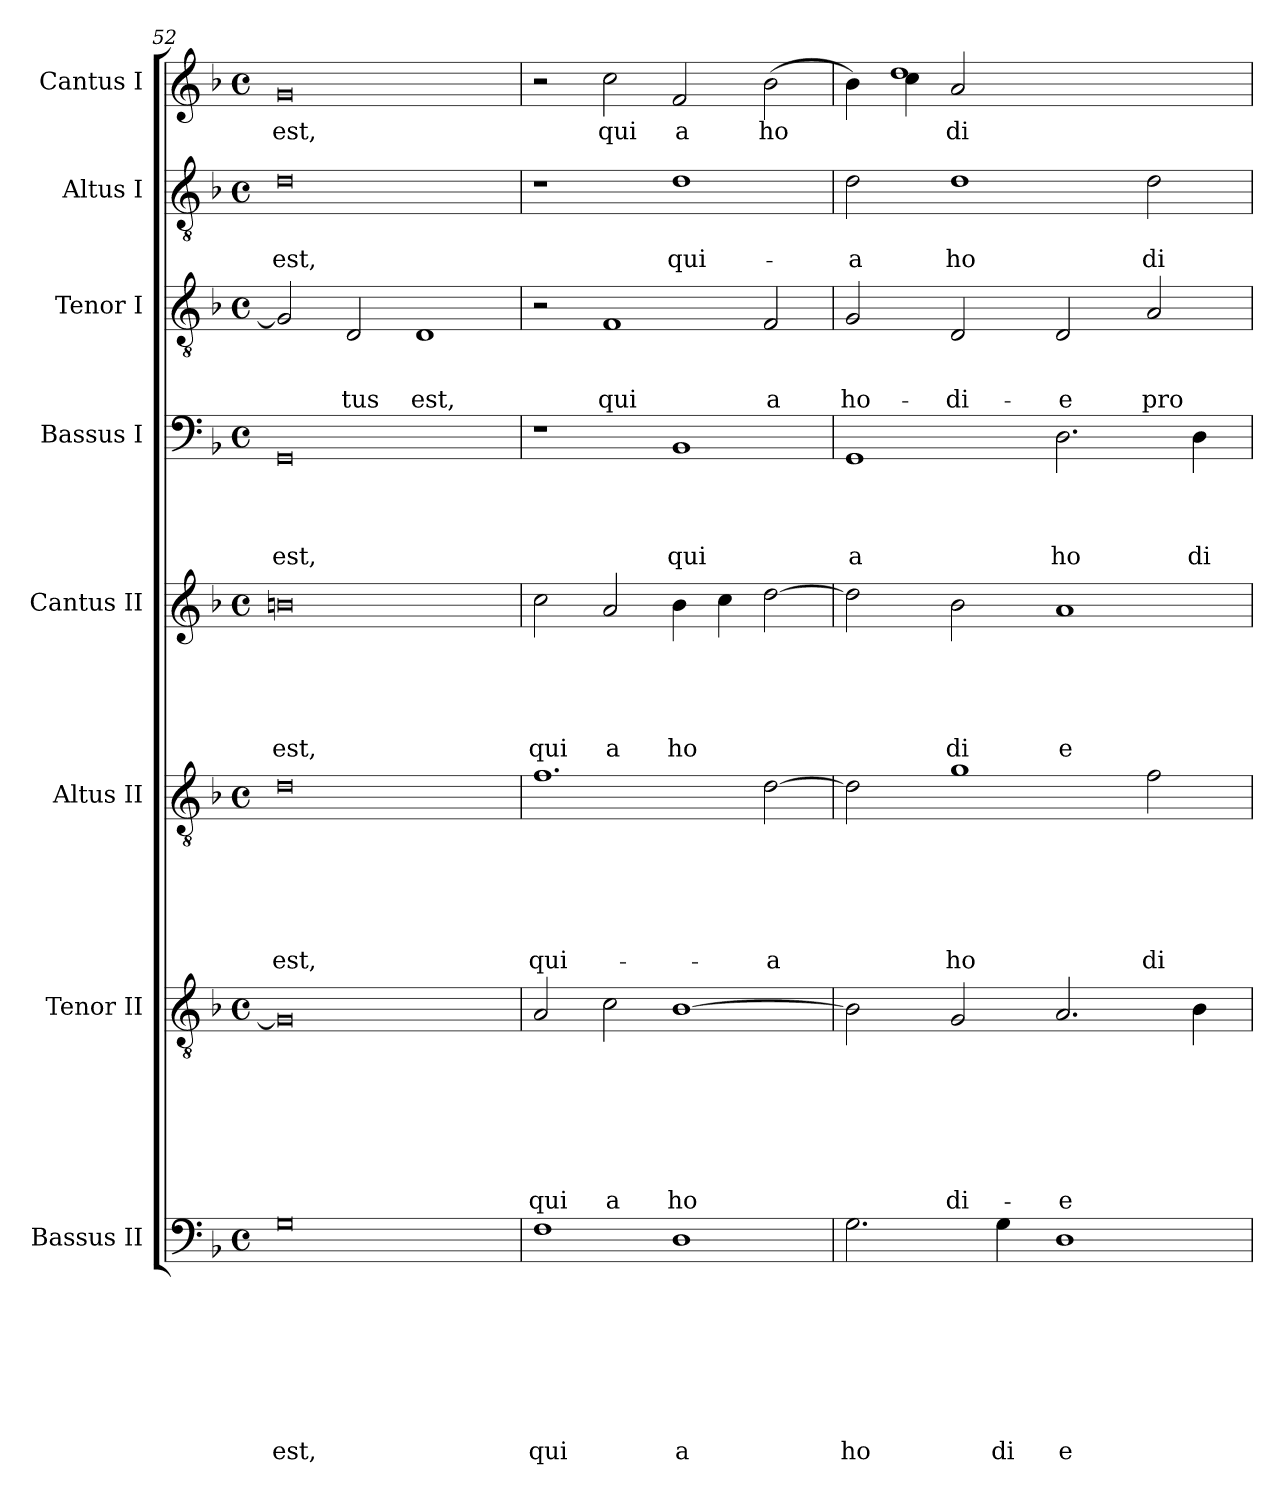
**kern	**text	**text	**text	**text	**text	**text	**text	**text	**kern	**text	**text	**text	**text	**text	**text	**text	**kern	**text	**text	**text	**text	**text	**text	**kern	**text	**text	**text	**text	**text	**kern	**text	**text	**text	**text	**kern	**text	**text	**text	**kern	**text	**text	**kern	**text
*part8	*part8	*part8	*part8	*part8	*part8	*part8	*part8	*part8	*part7	*part7	*part7	*part7	*part7	*part7	*part7	*part7	*part6	*part6	*part6	*part6	*part6	*part6	*part6	*part5	*part5	*part5	*part5	*part5	*part5	*part4	*part4	*part4	*part4	*part4	*part3	*part3	*part3	*part3	*part2	*part2	*part2	*part1	*part1
*staff8	*staff8	*staff8	*staff8	*staff8	*staff8	*staff8	*staff8	*staff8	*staff7	*staff7	*staff7	*staff7	*staff7	*staff7	*staff7	*staff7	*staff6	*staff6	*staff6	*staff6	*staff6	*staff6	*staff6	*staff5	*staff5	*staff5	*staff5	*staff5	*staff5	*staff4	*staff4	*staff4	*staff4	*staff4	*staff3	*staff3	*staff3	*staff3	*staff2	*staff2	*staff2	*staff1	*staff1
*I"Bassus II	*	*	*	*	*	*	*	*	*I"Tenor II	*	*	*	*	*	*	*	*I"Altus II	*	*	*	*	*	*	*I"Cantus II	*	*	*	*	*	*I"Bassus I	*	*	*	*	*I"Tenor I	*	*	*	*I"Altus I	*	*	*I"Cantus I	*
*clefF4	*	*	*	*	*	*	*	*	*clefGv2	*	*	*	*	*	*	*	*clefGv2	*	*	*	*	*	*	*clefG2	*	*	*	*	*	*clefF4	*	*	*	*	*clefGv2	*	*	*	*clefGv2	*	*	*clefG2	*
*k[b-]	*	*	*	*	*	*	*	*	*k[b-]	*	*	*	*	*	*	*	*k[b-]	*	*	*	*	*	*	*k[b-]	*	*	*	*	*	*k[b-]	*	*	*	*	*k[b-]	*	*	*	*k[b-]	*	*	*k[b-]	*
*F:	*	*	*	*	*	*	*	*	*F:	*	*	*	*	*	*	*	*F:	*	*	*	*	*	*	*F:	*	*	*	*	*	*F:	*	*	*	*	*F:	*	*	*	*F:	*	*	*F:	*
*M4/4	*	*	*	*	*	*	*	*	*M4/4	*	*	*	*	*	*	*	*M4/4	*	*	*	*	*	*	*M4/4	*	*	*	*	*	*M4/4	*	*	*	*	*M4/4	*	*	*	*M4/4	*	*	*M4/4	*
*met(c)	*	*	*	*	*	*	*	*	*met(c)	*	*	*	*	*	*	*	*met(c)	*	*	*	*	*	*	*met(c)	*	*	*	*	*	*met(c)	*	*	*	*	*met(c)	*	*	*	*met(c)	*	*	*met(c)	*
=52	=52	=52	=52	=52	=52	=52	=52	=52	=52	=52	=52	=52	=52	=52	=52	=52	=52	=52	=52	=52	=52	=52	=52	=52	=52	=52	=52	=52	=52	=52	=52	=52	=52	=52	=52	=52	=52	=52	=52	=52	=52	=52	=52
!	!	!	!	!	!	!	!	!LO:LY:b	!	!	!	!	!	!	!	!	!	!	!	!	!	!	!LO:LY:b	!	!	!	!	!	!LO:LY:b	!	!	!	!	!LO:LY:b	!	!	!	!	!	!	!LO:LY:b	!	!LO:LY:b
0G	.	.	.	.	.	.	.	est,	0G]	.	.	.	.	.	.	.	0d	.	.	.	.	.	est,	0bn	.	.	.	.	est,	0GG	.	.	.	est,	2G/]	.	.	.	0d	.	est,	0g	est,
!	!	!	!	!	!	!	!	!	!	!	!	!	!	!	!	!	!	!	!	!	!	!	!	!	!	!	!	!	!	!	!	!	!	!	!	!	!	!LO:LY:b	!	!	!	!	!
.	.	.	.	.	.	.	.	.	.	.	.	.	.	.	.	.	.	.	.	.	.	.	.	.	.	.	.	.	.	.	.	.	.	.	2D/	.	.	tus	.	.	.	.	.
!	!	!	!	!	!	!	!	!	!	!	!	!	!	!	!	!	!	!	!	!	!	!	!	!	!	!	!	!	!	!	!	!	!	!	!	!	!	!LO:LY:b	!	!	!	!	!
.	.	.	.	.	.	.	.	.	.	.	.	.	.	.	.	.	.	.	.	.	.	.	.	.	.	.	.	.	.	.	.	.	.	.	1D	.	.	est,	.	.	.	.	.
=53	=53	=53	=53	=53	=53	=53	=53	=53	=53	=53	=53	=53	=53	=53	=53	=53	=53	=53	=53	=53	=53	=53	=53	=53	=53	=53	=53	=53	=53	=53	=53	=53	=53	=53	=53	=53	=53	=53	=53	=53	=53	=53	=53
!	!	!	!	!	!	!	!	!LO:LY:b	!	!	!	!	!	!	!	!LO:LY:b	!	!	!	!	!	!	!LO:LY:b	!	!	!	!	!	!LO:LY:b	!	!	!	!	!	!	!	!	!	!	!	!	!	!
1F	.	.	.	.	.	.	.	qui	2A/	.	.	.	.	.	.	qui	1.f	.	.	.	.	.	qui-	2cc\	.	.	.	.	qui	1r	.	.	.	.	2r	.	.	.	1r	.	.	2r	.
!	!	!	!	!	!	!	!	!	!	!	!	!	!	!	!	!LO:LY:b	!	!	!	!	!	!	!	!	!	!	!	!	!LO:LY:b	!	!	!	!	!	!	!	!	!LO:LY:b	!	!	!	!	!LO:LY:b
.	.	.	.	.	.	.	.	.	2c\	.	.	.	.	.	.	a	.	.	.	.	.	.	.	2a/	.	.	.	.	a	.	.	.	.	.	1F	.	.	qui	.	.	.	2cc\	qui
!	!	!	!	!	!	!	!	!LO:LY:b	!	!	!	!	!	!	!	!LO:LY:b	!	!	!	!	!	!	!	!	!	!	!	!	!LO:LY:b	!	!	!	!	!LO:LY:b	!	!	!	!	!	!	!LO:LY:b	!	!LO:LY:b
1D	.	.	.	.	.	.	.	a	[<1B-	.	.	.	.	.	.	ho	.	.	.	.	.	.	.	4b-\	.	.	.	.	ho	1BB-	.	.	.	qui	.	.	.	.	1d	.	qui-	2f/	a
.	.	.	.	.	.	.	.	.	.	.	.	.	.	.	.	.	.	.	.	.	.	.	.	4cc\	.	.	.	.	.	.	.	.	.	.	.	.	.	.	.	.	.	.	.
!	!	!	!	!	!	!	!	!	!	!	!	!	!	!	!	!	!	!	!	!	!	!	!LO:LY:b	!	!	!	!	!	!	!	!	!	!	!	!	!	!	!LO:LY:b	!	!	!	!	!LO:LY:b
.	.	.	.	.	.	.	.	.	.	.	.	.	.	.	.	.	[<2d\	.	.	.	.	.	-a	[<2dd\	.	.	.	.	.	.	.	.	.	.	2F/	.	.	a	.	.	.	(>2b-\	ho
!!LO:LB:g=z
=54	=54	=54	=54	=54	=54	=54	=54	=54	=54	=54	=54	=54	=54	=54	=54	=54	=54	=54	=54	=54	=54	=54	=54	=54	=54	=54	=54	=54	=54	=54	=54	=54	=54	=54	=54	=54	=54	=54	=54	=54	=54	=54	=54
!	!	!	!	!	!	!	!	!LO:LY:b	!	!	!	!	!	!	!	!	!	!	!	!	!	!	!	!	!	!	!	!	!	!	!	!	!	!LO:LY:b	!	!	!	!LO:LY:b	!	!	!LO:LY:b	!	!
*	*	*	*	*	*	*	*	*	*	*	*	*	*	*	*	*	*	*	*	*	*	*	*	*	*	*	*	*	*	*	*	*	*	*	*	*	*	*	*	*	*	*^	*
*	*	*	*	*	*	*	*	*	*	*	*	*	*	*	*	*	*	*	*	*	*	*	*	*	*	*	*	*	*	*	*	*	*	*	*	*	*	*	*	*	*	*	*^	*
2.G\	.	.	.	.	.	.	.	ho	2B-\]	.	.	.	.	.	.	.	2d\]	.	.	.	.	.	.	2dd\]	.	.	.	.	.	1GG	.	.	.	a	2G/	.	.	ho-	2d\	.	-a	8ryy	4b-\)	4ryy	.
.	.	.	.	.	.	.	.	.	.	.	.	.	.	.	.	.	.	.	.	.	.	.	.	.	.	.	.	.	.	.	.	.	.	.	.	.	.	.	.	.	.	2.ryy	.	.	.
.	.	.	.	.	.	.	.	.	.	.	.	.	.	.	.	.	.	.	.	.	.	.	.	.	.	.	.	.	.	.	.	.	.	.	.	.	.	.	.	.	.	.	4cc\	1dd	.
!	!	!	!	!	!	!	!	!	!	!	!	!	!	!	!	!LO:LY:b	!	!	!	!	!	!	!LO:LY:b	!	!	!	!	!	!LO:LY:b	!	!	!	!	!	!	!	!	!LO:LY:b	!	!	!LO:LY:b	!	!	!	!LO:LY:b
.	.	.	.	.	.	.	.	.	2G/	.	.	.	.	.	.	di-	1g	.	.	.	.	.	ho	2b-\	.	.	.	.	di	.	.	.	.	.	2D/	.	.	-di-	1d	.	ho	.	2a/	.	di-
!	!	!	!	!	!	!	!	!LO:LY:b	!	!	!	!	!	!	!	!	!	!	!	!	!	!	!	!	!	!	!	!	!	!	!	!	!	!	!	!	!	!	!	!	!	!	!	!	!
4G\	.	.	.	.	.	.	.	di	.	.	.	.	.	.	.	.	.	.	.	.	.	.	.	.	.	.	.	.	.	.	.	.	.	.	.	.	.	.	.	.	.	.	.	.	.
.	.	.	.	.	.	.	.	.	.	.	.	.	.	.	.	.	.	.	.	.	.	.	.	.	.	.	.	.	.	.	.	.	.	.	.	.	.	.	.	.	.	1ryy	.	.	.
!	!	!	!	!	!	!	!	!LO:LY:b	!	!	!	!	!	!	!	!LO:LY:b	!	!	!	!	!	!	!	!	!	!	!	!	!LO:LY:b	!	!	!	!	!LO:LY:b	!	!	!	!LO:LY:b	!	!	!	!	!	!	!
1D	.	.	.	.	.	.	.	e	2.A/	.	.	.	.	.	.	-e	.	.	.	.	.	.	.	1a	.	.	.	.	e	2.D\	.	.	.	ho	2D/	.	.	-e	.	.	.	.	2.ryy	.	.
.	.	.	.	.	.	.	.	.	.	.	.	.	.	.	.	.	.	.	.	.	.	.	.	.	.	.	.	.	.	.	.	.	.	.	.	.	.	.	.	.	.	.	.	2.ryy	.
!	!	!	!	!	!	!	!	!	!	!	!	!	!	!	!	!	!	!	!	!	!	!	!LO:LY:b	!	!	!	!	!	!	!	!	!	!	!	!	!	!	!LO:LY:b	!	!	!LO:LY:b	!	!	!	!
.	.	.	.	.	.	.	.	.	.	.	.	.	.	.	.	.	2f\	.	.	.	.	.	di	.	.	.	.	.	.	.	.	.	.	.	2A/	.	.	pro	2d\	.	di	.	.	.	.
!	!	!	!	!	!	!	!	!	!	!	!	!	!	!	!	!	!	!	!	!	!	!	!	!	!	!	!	!	!	!	!	!	!	!LO:LY:b	!	!	!	!	!	!	!	!	!	!	!
.	.	.	.	.	.	.	.	.	4B-\	.	.	.	.	.	.	.	.	.	.	.	.	.	.	.	.	.	.	.	.	4D\	.	.	.	di	.	.	.	.	.	.	.	.	4ryy	.	.
.	.	.	.	.	.	.	.	.	.	.	.	.	.	.	.	.	.	.	.	.	.	.	.	.	.	.	.	.	.	.	.	.	.	.	.	.	.	.	.	.	.	8ryy	.	.	.
*	*	*	*	*	*	*	*	*	*	*	*	*	*	*	*	*	*	*	*	*	*	*	*	*	*	*	*	*	*	*	*	*	*	*	*	*	*	*	*	*	*	*v	*v	*v	*
=	=	=	=	=	=	=	=	=	=	=	=	=	=	=	=	=	=	=	=	=	=	=	=	=	=	=	=	=	=	=	=	=	=	=	=	=	=	=	=	=	=	=	=
*-	*-	*-	*-	*-	*-	*-	*-	*-	*-	*-	*-	*-	*-	*-	*-	*-	*-	*-	*-	*-	*-	*-	*-	*-	*-	*-	*-	*-	*-	*-	*-	*-	*-	*-	*-	*-	*-	*-	*-	*-	*-	*-	*-
